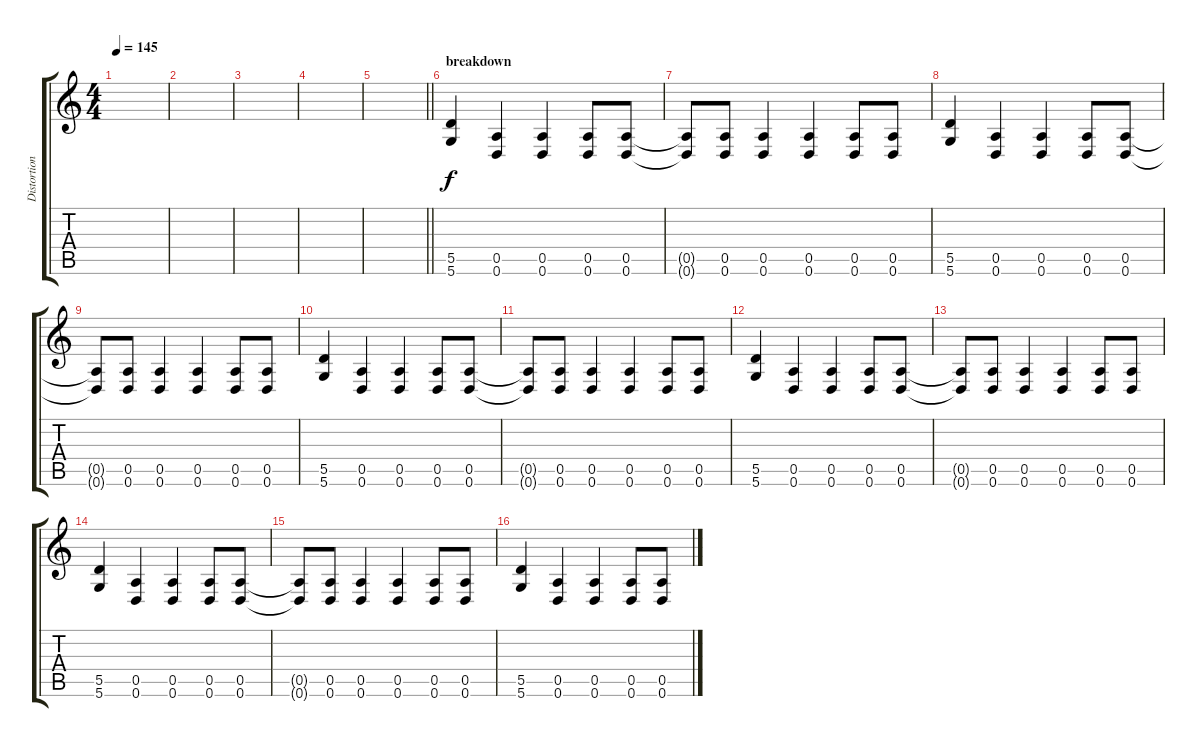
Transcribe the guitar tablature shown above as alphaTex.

\track ("Distortion Gutar" "Distortion") {instrument distortionguitar}
\staff {score tabs}
\tuning (E4 B3 G3 D3 A2 D2) {hide}
\ts (4 4)
\tempo 145
\clef g2
\ks c
|
|
|
|
\barLineRight lightlight
|
\section ("" "breakdown")
(5.5 5.6).4 (0.5 0.6).4 (0.5 0.6).4 (0.5 0.6).8 (0.5 0.6).8 |
(0.5{t} 0.6{t}).8 (0.5 0.6).8 (0.5 0.6).4 (0.5 0.6).4 (0.5 0.6).8 (0.5 0.6).8 |
(5.5 5.6).4 (0.5 0.6).4 (0.5 0.6).4 (0.5 0.6).8 (0.5 0.6).8 |
(0.5{t} 0.6{t}).8 (0.5 0.6).8 (0.5 0.6).4 (0.5 0.6).4 (0.5 0.6).8 (0.5 0.6).8 |
(5.5 5.6).4 (0.5 0.6).4 (0.5 0.6).4 (0.5 0.6).8 (0.5 0.6).8 |
(0.5{t} 0.6{t}).8 (0.5 0.6).8 (0.5 0.6).4 (0.5 0.6).4 (0.5 0.6).8 (0.5 0.6).8 |
(5.5 5.6).4 (0.5 0.6).4 (0.5 0.6).4 (0.5 0.6).8 (0.5 0.6).8 |
(0.5{t} 0.6{t}).8 (0.5 0.6).8 (0.5 0.6).4 (0.5 0.6).4 (0.5 0.6).8 (0.5 0.6).8 |
(5.5 5.6).4 (0.5 0.6).4 (0.5 0.6).4 (0.5 0.6).8 (0.5 0.6).8 |
(0.5{t} 0.6{t}).8 (0.5 0.6).8 (0.5 0.6).4 (0.5 0.6).4 (0.5 0.6).8 (0.5 0.6).8 |
(5.5 5.6).4 (0.5 0.6).4 (0.5 0.6).4 (0.5 0.6).8 (0.5 0.6).8
